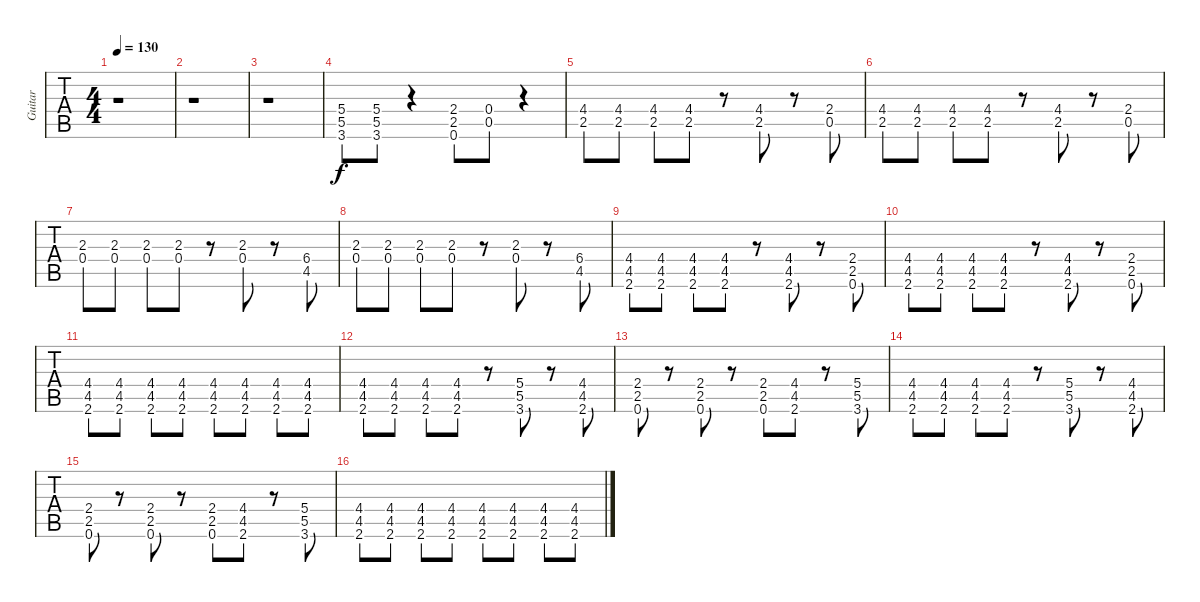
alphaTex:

\track ("Guitar" "Guitar") {instrument overdrivenguitar}
\staff {tabs}
\tuning (D4 A3 F3 C3 G2 D2) {hide}
\ts (4 4)
\tempo 130
\clef g2
\ks c
r.1{dy f} |
r.1 |
r.1 |
(5.4 5.5 3.6).8 (5.4 5.5 3.6).8 r.4 (2.4 2.5 0.6).8 (0.4 0.5).8 r.4 |
(4.4 2.5).8 (4.4 2.5).8 (4.4 2.5).8 (4.4 2.5).8 r.8 (4.4 2.5).8 r.8 (2.4 0.5).8 |
(4.4 2.5).8 (4.4 2.5).8 (4.4 2.5).8 (4.4 2.5).8 r.8 (4.4 2.5).8 r.8 (2.4 0.5).8 |
(2.3 0.4).8 (2.3 0.4).8 (2.3 0.4).8 (2.3 0.4).8 r.8 (2.3 0.4).8 r.8 (6.4 4.5).8 |
(2.3 0.4).8 (2.3 0.4).8 (2.3 0.4).8 (2.3 0.4).8 r.8 (2.3 0.4).8 r.8 (6.4 4.5).8 |
(4.4 4.5 2.6).8 (4.4 4.5 2.6).8 (4.4 4.5 2.6).8 (4.4 4.5 2.6).8 r.8 (4.4 4.5 2.6).8 r.8 (2.4 2.5 0.6).8 |
(4.4 4.5 2.6).8 (4.4 4.5 2.6).8 (4.4 4.5 2.6).8 (4.4 4.5 2.6).8 r.8 (4.4 4.5 2.6).8 r.8 (2.4 2.5 0.6).8 |
(4.4 4.5 2.6).8 (4.4 4.5 2.6).8 (4.4 4.5 2.6).8 (4.4 4.5 2.6).8 (4.4 4.5 2.6).8 (4.4 4.5 2.6).8 (4.4 4.5 2.6).8 (4.4 4.5 2.6).8 |
(4.4 4.5 2.6).8 (4.4 4.5 2.6).8 (4.4 4.5 2.6).8 (4.4 4.5 2.6).8 r.8 (5.4 5.5 3.6).8 r.8 (4.4 4.5 2.6).8 |
(2.4 2.5 0.6).8 r.8 (2.4 2.5 0.6).8 r.8 (2.4 2.5 0.6).8 (4.4 4.5 2.6).8 r.8 (5.4 5.5 3.6).8 |
(4.4 4.5 2.6).8 (4.4 4.5 2.6).8 (4.4 4.5 2.6).8 (4.4 4.5 2.6).8 r.8 (5.4 5.5 3.6).8 r.8 (4.4 4.5 2.6).8 |
(2.4 2.5 0.6).8 r.8 (2.4 2.5 0.6).8 r.8 (2.4 2.5 0.6).8 (4.4 4.5 2.6).8 r.8 (5.4 5.5 3.6).8 |
(4.4 4.5 2.6).8 (4.4 4.5 2.6).8 (4.4 4.5 2.6).8 (4.4 4.5 2.6).8 (4.4 4.5 2.6).8 (4.4 4.5 2.6).8 (4.4 4.5 2.6).8 (4.4 4.5 2.6).8
